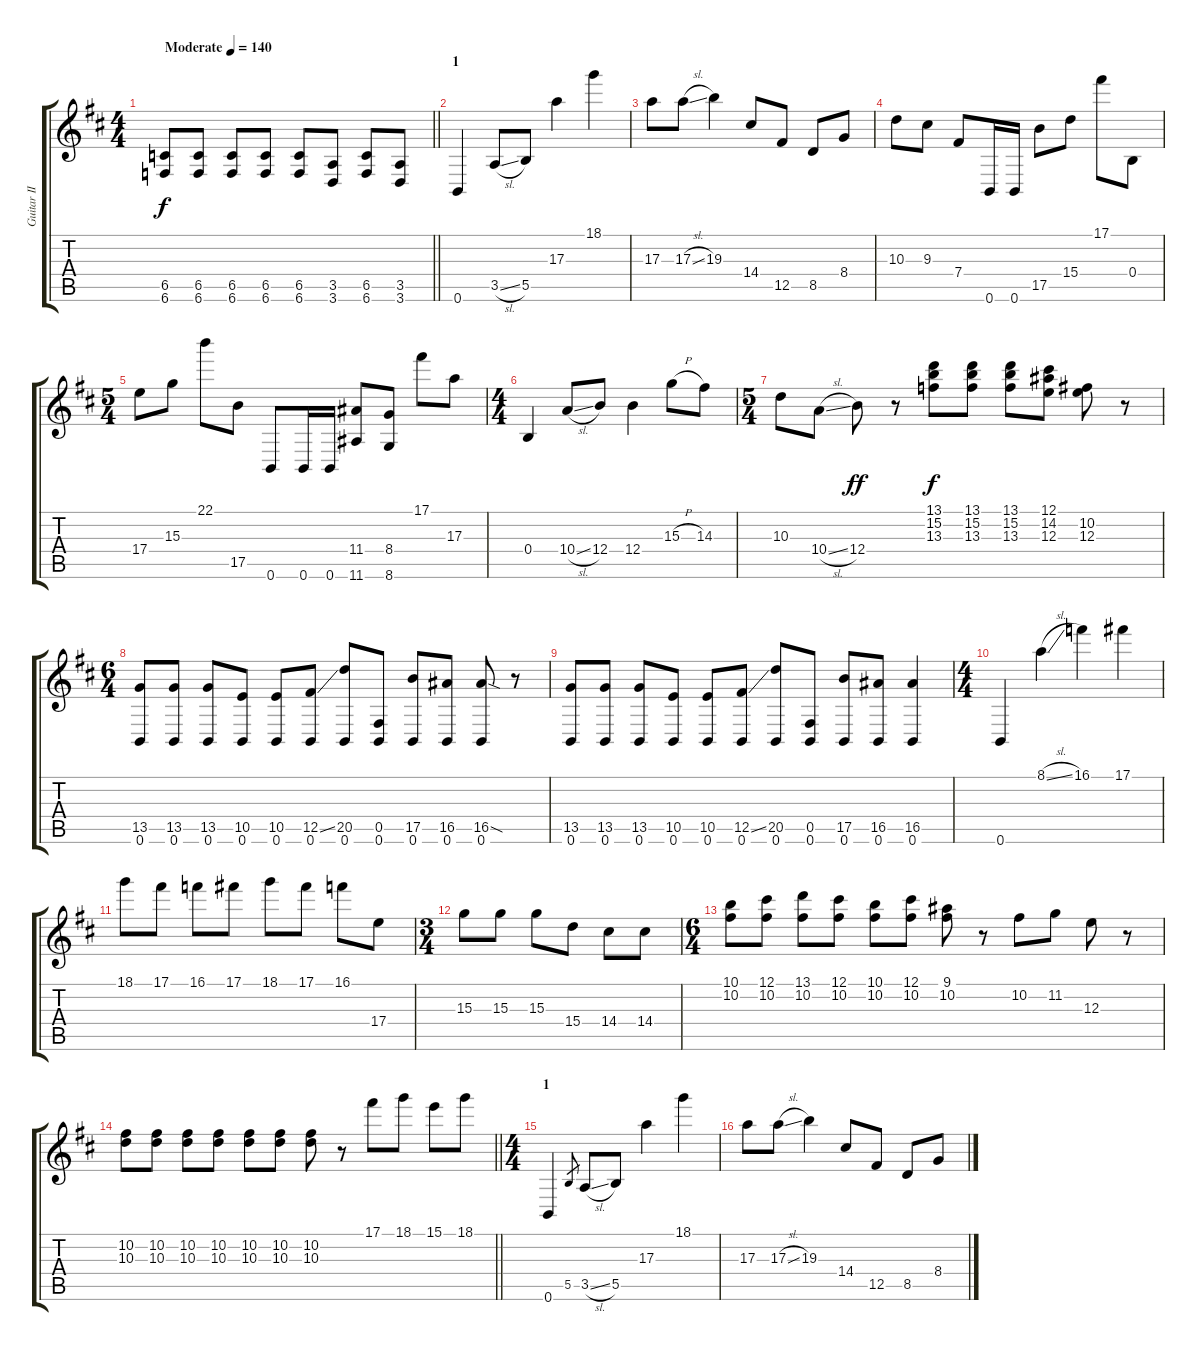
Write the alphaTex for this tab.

\track ("Guitar II" "Guitar II") {instrument distortionguitar}
\staff {score tabs}
\tuning (Db4 Ab3 E3 B2 Gb2 B1) {hide}
\ts (4 4)
\tempo (140 "Moderate")
\clef g2
\barLineRight lightlight
\ks bminor
(6.5 6.6).8{dy f instrument distortionguitar} (6.5 6.6).8 (6.5 6.6).8 (6.5 6.6).8 (6.5 6.6).8 (3.5 3.6).8 (6.5 6.6).8 (3.5 3.6).8 |
\section ("" "1")
0.6.4 3.5{sl}.8 5.5.8 17.3.4 18.1.4 |
17.3.8 17.3{sl}.8 19.3.4 14.4.8 12.5.8 8.5.8 8.4.8 |
10.3.8 9.3.8 7.4.8 0.6.16 0.6.16 17.5.8 15.4.8 17.1.8 0.4.8 |
\ts (5 4)
17.4.8 15.3.8 22.1.8 17.5.8 0.6.8 0.6.16 0.6.16 (11.4 11.6).8 (8.4 8.6).8 17.1.8 17.3.8 |
\ts (4 4)
0.4.4 10.4{sl}.8 12.4.8 12.4.4 15.3{h}.8 14.3.8 |
\ts (5 4)
10.3.8 10.4{sl}.8 12.4.8{dy ff} r.8 (13.1 15.2 13.3).8{dy f} (13.1 15.2 13.3).8 (13.1 15.2 13.3).8 (12.1 14.2 12.3).8 (10.2 12.3).8 r.8 |
\ts (6 4)
(13.5 0.6).8 (13.5 0.6).8 (13.5 0.6).8 (10.5 0.6).8 (10.5 0.6).8 (12.5{ss} 0.6).8 (20.5 0.6).8 (0.5 0.6).8 (17.5 0.6).8 (16.5 0.6).8 (16.5{sod} 0.6).8 r.8 |
(13.5 0.6).8 (13.5 0.6).8 (13.5 0.6).8 (10.5 0.6).8 (10.5 0.6).8 (12.5{ss} 0.6).8 (20.5 0.6).8 (0.5 0.6).8 (17.5 0.6).8 (16.5 0.6).8 (16.5 0.6).4 |
\ts (4 4)
0.6.4 8.1{sl}.4 16.1.4 17.1.4 |
18.1.8 17.1.8 16.1.8 17.1.8 18.1.8 17.1.8 16.1.8 17.4.8 |
\ts (3 4)
15.3.8 15.3.8 15.3.8 15.4.8 14.4.8 14.4.8 |
\ts (6 4)
(10.1 10.2).8 (12.1 10.2).8 (13.1 10.2).8 (12.1 10.2).8 (10.1 10.2).8 (12.1 10.2).8 (9.1 10.2).8 r.8 10.2.8 11.2.8 12.3.8 r.8 |
\barLineRight lightlight
(10.2 10.3).8 (10.2 10.3).8 (10.2 10.3).8 (10.2 10.3).8 (10.2 10.3).8 (10.2 10.3).8 (10.2 10.3).8 r.8 17.1.8 18.1.8 15.1.8 18.1.8 |
\ts (4 4)
\section ("" "1")
0.6.4 5.5.8{gr} 3.5{sl}.8 5.5.8 17.3.4 18.1.4 |
17.3.8 17.3{sl}.8 19.3.4 14.4.8 12.5.8 8.5.8 8.4.8
